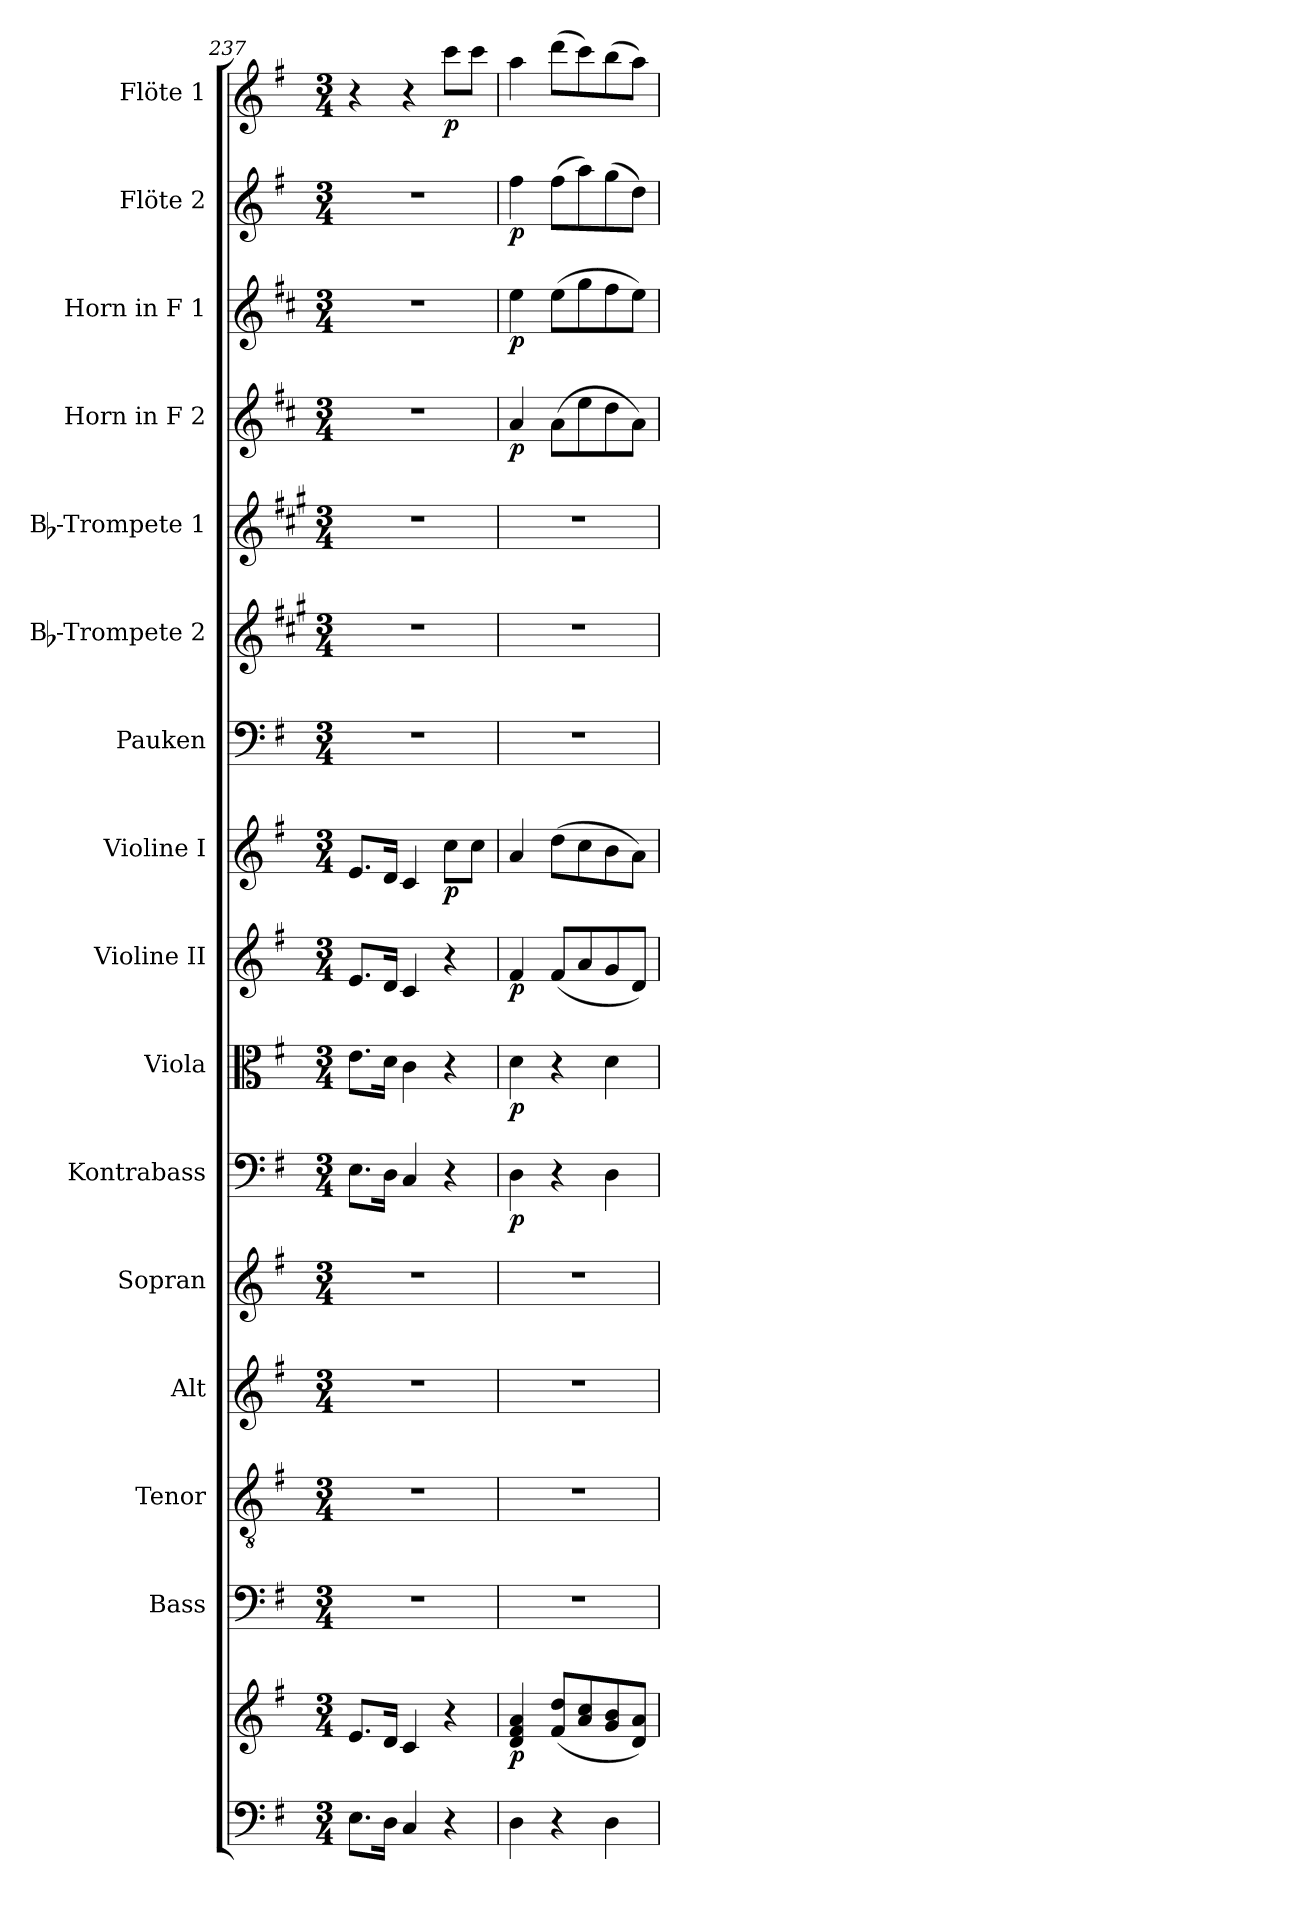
**kern	**kern	**dynam	**kern	**kern	**kern	**kern	**kern	**dynam	**kern	**dynam	**kern	**dynam	**kern	**dynam	**kern	**kern	**kern	**kern	**dynam	**kern	**dynam	**kern	**dynam	**kern	**dynam
*part16	*part16	*part16	*part15	*part14	*part13	*part12	*part11	*part11	*part10	*part10	*part9	*part9	*part8	*part8	*part7	*part6	*part5	*part4	*part4	*part3	*part3	*part2	*part2	*part1	*part1
*staff17	*staff16	*staff16/17	*staff15	*staff14	*staff13	*staff12	*staff11	*staff11	*staff10	*staff10	*staff9	*staff9	*staff8	*staff8	*staff7	*staff6	*staff5	*staff4	*staff4	*staff3	*staff3	*staff2	*staff2	*staff1	*staff1
*	*	*	*I"Bass	*I"Tenor	*I"Alt	*I"Sopran	*I"Kontrabass	*	*I"Viola	*	*I"Violine II	*	*I"Violine I	*	*I"Pauken	*I"Bb-Trompete 2	*I"Bb-Trompete 1	*I"Horn in F 2	*	*I"Horn in F 1	*	*I"Flöte 2	*	*I"Flöte 1	*
*	*	*	*I'B.	*I'T.	*I'A.	*I'S.	*I'Kb.	*	*I'Vla.	*	*I'Vl. II	*	*I'Vl. I	*	*I'Pk.	*I'Bb Trp. 2	*I'Bb Trp. 1	*	*	*	*	*I'Fl. 2	*	*I'Fl. 1	*
*clefF4	*clefG2	*	*clefF4	*clefGv2	*clefG2	*clefG2	*clefF4	*	*clefC3	*	*clefG2	*	*clefG2	*	*clefF4	*clefG2	*clefG2	*clefG2	*	*clefG2	*	*clefG2	*	*clefG2	*
*	*	*	*	*	*	*	*ITrd7c12	*	*	*	*	*	*	*	*	*ITrd1c2	*ITrd1c2	*ITrd4c7	*	*ITrd4c7	*	*	*	*	*
*k[f#]	*k[f#]	*	*k[f#]	*k[f#]	*k[f#]	*k[f#]	*k[f#]	*	*k[f#]	*	*k[f#]	*	*k[f#]	*	*k[f#]	*k[f#]	*k[f#]	*k[f#]	*	*k[f#]	*	*k[f#]	*	*k[f#]	*
*G:	*G:	*	*G:	*G:	*G:	*G:	*G:	*	*G:	*	*G:	*	*G:	*	*G:	*G:	*G:	*G:	*	*G:	*	*G:	*	*G:	*
*M3/4	*M3/4	*	*M3/4	*M3/4	*M3/4	*M3/4	*M3/4	*	*M3/4	*	*M3/4	*	*M3/4	*	*M3/4	*M3/4	*M3/4	*M3/4	*	*M3/4	*	*M3/4	*	*M3/4	*
=237	=237	=237	=237	=237	=237	=237	=237	=237	=237	=237	=237	=237	=237	=237	=237	=237	=237	=237	=237	=237	=237	=237	=237	=237	=237
8.E\L	8.e/L	.	2.r	2.r	2.r	2.r	8.EE\L	.	8.e\L	.	8.e/L	.	8.e/L	.	2.r	2.r	2.r	2.r	.	2.r	.	2.r	.	4r	.
16D\Jk	16d/Jk	.	.	.	.	.	16DD\Jk	.	16d\Jk	.	16d/Jk	.	16d/Jk	.	.	.	.	.	.	.	.	.	.	.	.
4C/	4c/	.	.	.	.	.	4CC/	.	4c\	.	4c/	.	4c/	.	.	.	.	.	.	.	.	.	.	4r	.
!	!	!	!	!	!	!	!	!	!	!	!	!	!	!LO:DY:b	!	!	!	!	!	!	!	!	!	!	!LO:DY:b
4r	4r	.	.	.	.	.	4r	.	4r	.	4r	.	8cc\L	p	.	.	.	.	.	.	.	.	.	8ccc\L	p
.	.	.	.	.	.	.	.	.	.	.	.	.	8cc\J	.	.	.	.	.	.	.	.	.	.	8ccc\J	.
=238	=238	=238	=238	=238	=238	=238	=238	=238	=238	=238	=238	=238	=238	=238	=238	=238	=238	=238	=238	=238	=238	=238	=238	=238	=238
!	!	!LO:DY:b	!	!	!	!	!	!LO:DY:b	!	!LO:DY:b	!	!LO:DY:b	!	!	!	!	!	!	!LO:DY:b	!	!LO:DY:b	!	!LO:DY:b	!	!
4D\	4d/ 4f#/ 4a/	p	2.r	2.r	2.r	2.r	4DD\	p	4d\	p	4f#/	p	4a/	.	2.r	2.r	2.r	4d/	p	4a\	p	4ff#\	p	4aa\	.
4r	(<8f#/ 8dd/L	.	.	.	.	.	4r	.	4r	.	(<8f#/L	.	(>8dd\L	.	.	.	.	(>8d\L	.	(>8a\L	.	(>8ff#\L	.	(>8ddd\L	.
.	8a/ 8cc/	.	.	.	.	.	.	.	.	.	8a/	.	8cc\	.	.	.	.	8a\	.	8cc\	.	8aa\)	.	8ccc\)	.
4D\	8g/ 8b/	.	.	.	.	.	4DD\	.	4d\	.	8g/	.	8b\	.	.	.	.	8g\	.	8b\	.	(>8gg\	.	(>8bb\	.
.	8d/ 8a/J)	.	.	.	.	.	.	.	.	.	8d/J)	.	8a\J)	.	.	.	.	8d\J)	.	8a\J)	.	8dd\J)	.	8aa\J)	.
=	=	=	=	=	=	=	=	=	=	=	=	=	=	=	=	=	=	=	=	=	=	=	=	=	=
*-	*-	*-	*-	*-	*-	*-	*-	*-	*-	*-	*-	*-	*-	*-	*-	*-	*-	*-	*-	*-	*-	*-	*-	*-	*-
